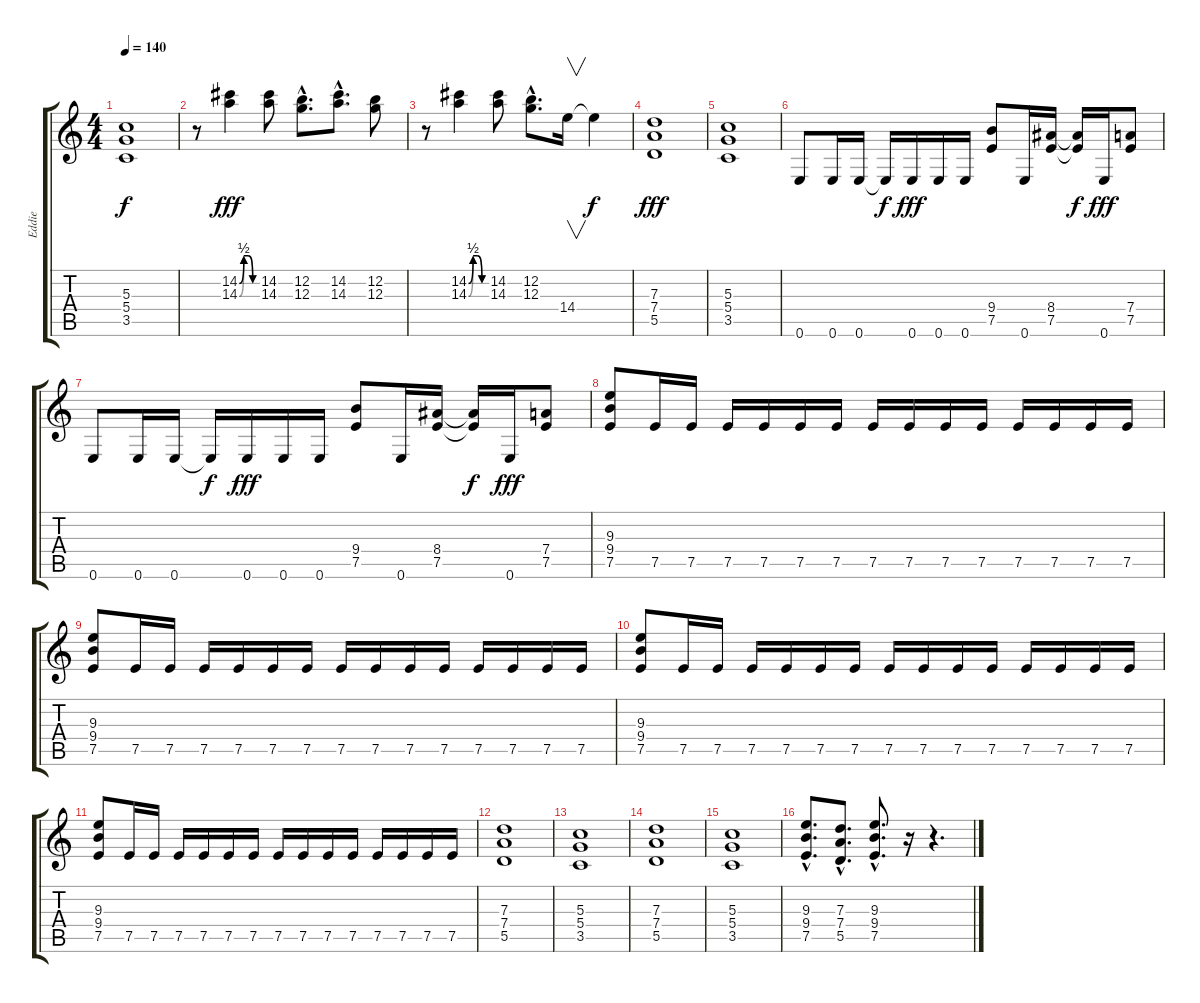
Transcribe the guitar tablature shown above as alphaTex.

\track ("Eddie" "Eddie") {instrument distortionguitar}
\staff {score tabs}
\tuning (E4 B3 G3 D3 A2 E2) {hide}
\ts (4 4)
\tempo 140
\clef g2
\ks c
(5.3 5.4 3.5).1{dy f} |
r.8 (14.2{be (custom 0 0 15 2 30 2 45 0 60 0)} 14.3{be (custom 0 0 15 2 30 2 45 0 60 0)}).4{dy fff} (14.2 14.3).8 (12.2{hac} 12.3{hac}).8{d} (14.2{hac} 14.3{hac}).8{d} (12.2 12.3).8 |
r.8 (14.2{be (custom 0 0 15 2 30 2 45 0 60 0)} 14.3{be (custom 0 0 15 2 30 2 45 0 60 0)}).4 (14.2 14.3).8 (12.2{hac} 12.3{hac}).8{d} 14.4.16{v} 14.4{t}.4{dy f} |
(7.3 7.4 5.5).1{dy fff} |
(5.3 5.4 3.5).1 |
0.6.8 0.6.16 0.6.16 0.6{t}.16{dy f} 0.6.16{dy fff} 0.6.16 0.6.16 (9.4 7.5).8 0.6.16 (8.4 7.5).16 (8.4{t} 7.5{t}).16{dy f} 0.6.16{dy fff} (7.4 7.5).8 |
0.6.8 0.6.16 0.6.16 0.6{t}.16{dy f} 0.6.16{dy fff} 0.6.16 0.6.16 (9.4 7.5).8 0.6.16 (8.4 7.5).16 (8.4{t} 7.5{t}).16{dy f} 0.6.16{dy fff} (7.4 7.5).8 |
(9.3 9.4 7.5).8 7.5.16 7.5.16 7.5.16 7.5.16 7.5.16 7.5.16 7.5.16 7.5.16 7.5.16 7.5.16 7.5.16 7.5.16 7.5.16 7.5.16 |
(9.3 9.4 7.5).8 7.5.16 7.5.16 7.5.16 7.5.16 7.5.16 7.5.16 7.5.16 7.5.16 7.5.16 7.5.16 7.5.16 7.5.16 7.5.16 7.5.16 |
(9.3 9.4 7.5).8 7.5.16 7.5.16 7.5.16 7.5.16 7.5.16 7.5.16 7.5.16 7.5.16 7.5.16 7.5.16 7.5.16 7.5.16 7.5.16 7.5.16 |
(9.3 9.4 7.5).8 7.5.16 7.5.16 7.5.16 7.5.16 7.5.16 7.5.16 7.5.16 7.5.16 7.5.16 7.5.16 7.5.16 7.5.16 7.5.16 7.5.16 |
(7.3 7.4 5.5).1 |
(5.3 5.4 3.5).1 |
(7.3 7.4 5.5).1 |
(5.3 5.4 3.5).1 |
(9.3{hac} 9.4{hac} 7.5{hac}).8{d} (7.3{hac} 7.4{hac} 5.5{hac}).8{d} (9.3{hac} 9.4{hac} 7.5{hac}).8{d} r.16 r.4{d}
